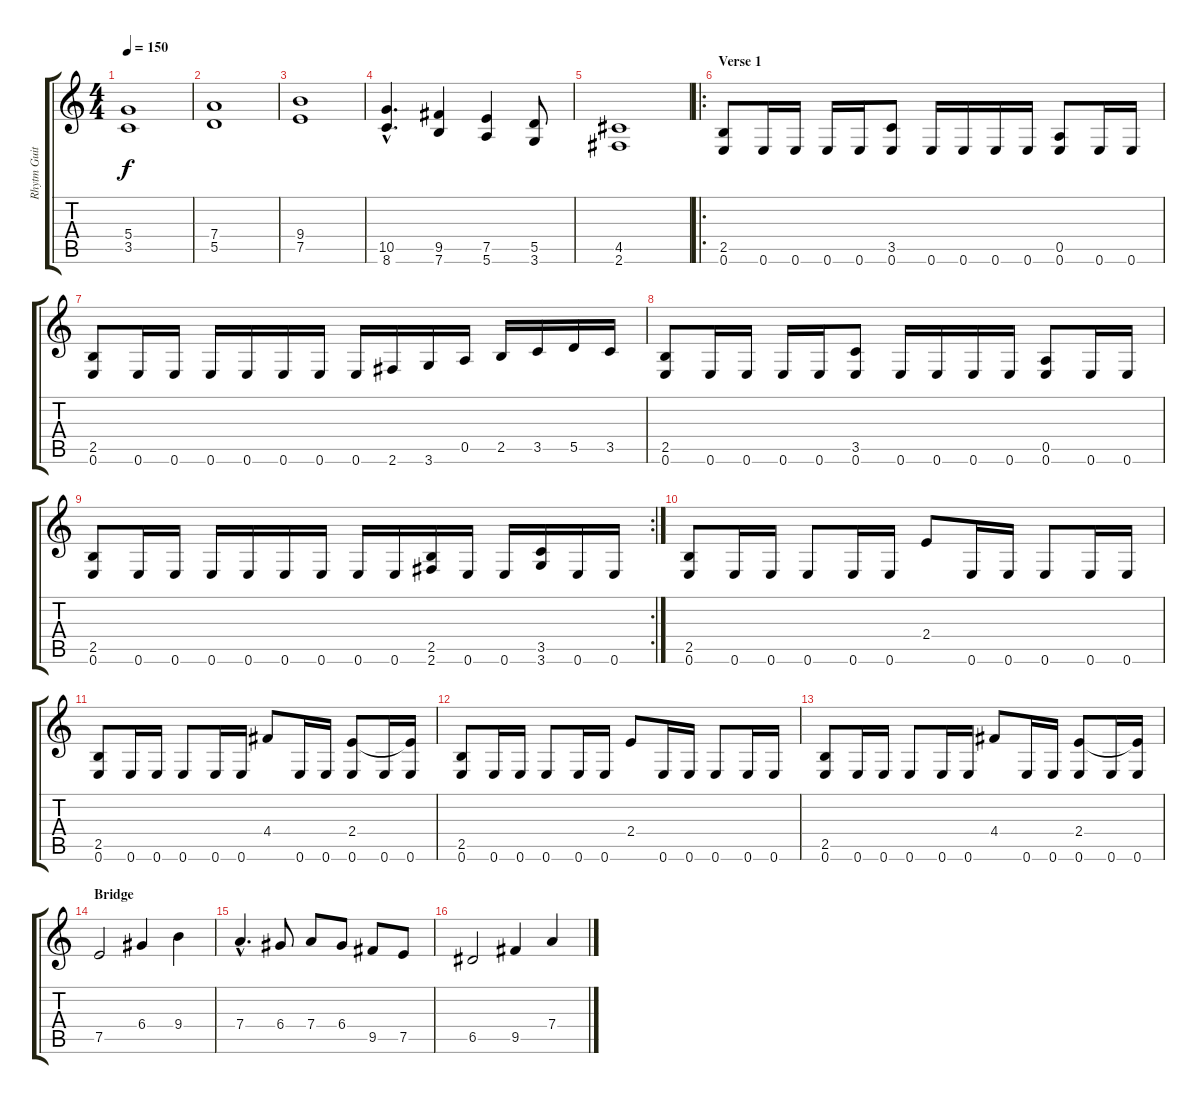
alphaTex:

\track ("Rhytm Guitar" "Rhytm Guit") {instrument distortionguitar}
\staff {score tabs}
\tuning (E4 B3 G3 D3 A2 E2) {hide}
\ts (4 4)
\tempo 150
\clef g2
\ks c
(5.4 3.5).1{dy f} |
(7.4 5.5).1 |
(9.4 7.5).1 |
(10.5{hac} 8.6{hac}).4{d} (9.5 7.6).4 (7.5 5.6).4 (5.5 3.6).8 |
(4.5 2.6).1 |
\ro
\section ("" "Verse 1")
(2.5 0.6).8 0.6.16 0.6.16 0.6.16 0.6.16 (3.5 0.6).8 0.6.16 0.6.16 0.6.16 0.6.16 (0.5 0.6).8 0.6.16 0.6.16 |
(2.5 0.6).8 0.6.16 0.6.16 0.6.16 0.6.16 0.6.16 0.6.16 0.6.16 2.6.16 3.6.16 0.5.16 2.5.16 3.5.16 5.5.16 3.5.16 |
(2.5 0.6).8 0.6.16 0.6.16 0.6.16 0.6.16 (3.5 0.6).8 0.6.16 0.6.16 0.6.16 0.6.16 (0.5 0.6).8 0.6.16 0.6.16 |
\rc 2
(2.5 0.6).8 0.6.16 0.6.16 0.6.16 0.6.16 0.6.16 0.6.16 0.6.16 0.6.16 (2.5 2.6).16 0.6.16 0.6.16 (3.5 3.6).16 0.6.16 0.6.16 |
(2.5 0.6).8 0.6.16 0.6.16 0.6.8 0.6.16 0.6.16 2.4.8 0.6.16 0.6.16 0.6.8 0.6.16 0.6.16 |
(2.5 0.6).8 0.6.16 0.6.16 0.6.8 0.6.16 0.6.16 4.4.8 0.6.16 0.6.16 (2.4 0.6).8 0.6.16 (2.4{t} 0.6).16 |
(2.5 0.6).8 0.6.16 0.6.16 0.6.8 0.6.16 0.6.16 2.4.8 0.6.16 0.6.16 0.6.8 0.6.16 0.6.16 |
(2.5 0.6).8 0.6.16 0.6.16 0.6.8 0.6.16 0.6.16 4.4.8 0.6.16 0.6.16 (2.4 0.6).8 0.6.16 (2.4{t} 0.6).16 |
\section ("" "Bridge")
7.5.2 6.4.4 9.4.4 |
7.4{hac}.4{d} 6.4.8 7.4.8 6.4.8 9.5.8 7.5.8 |
6.5.2 9.5.4 7.4.4
